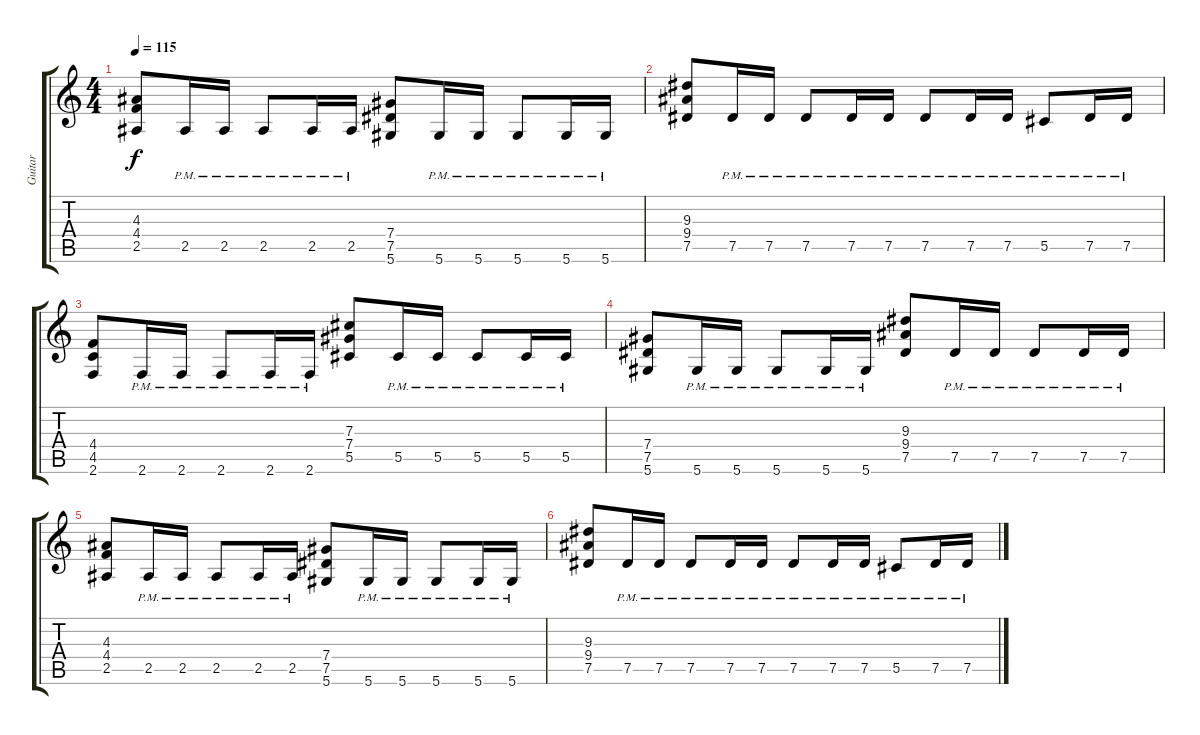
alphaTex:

\track ("Guitar" "Guitar") {instrument overdrivenguitar}
\staff {score tabs}
\tuning (Eb4 Bb3 Gb3 Db3 Ab2 Eb2) {hide}
\ts (4 4)
\tempo 115
\clef g2
\ks c
(4.3 4.4 2.5).8{dy f} 2.5{pm}.16 2.5{pm}.16 2.5{pm}.8 2.5{pm}.16 2.5{pm}.16 (7.4 7.5 5.6).8 5.6{pm}.16 5.6{pm}.16 5.6{pm}.8 5.6{pm}.16 5.6{pm}.16 |
(9.3 9.4 7.5).8 7.5{pm}.16 7.5{pm}.16 7.5{pm}.8 7.5{pm}.16 7.5{pm}.16 7.5{pm}.8 7.5{pm}.16 7.5{pm}.16 5.5{pm}.8 7.5{pm}.16 7.5{pm}.16 |
(4.4 4.5 2.6).8 2.6{pm}.16 2.6{pm}.16 2.6{pm}.8 2.6{pm}.16 2.6{pm}.16 (7.3 7.4 5.5).8 5.5{pm}.16 5.5{pm}.16 5.5{pm}.8 5.5{pm}.16 5.5{pm}.16 |
(7.4 7.5 5.6).8 5.6{pm}.16 5.6{pm}.16 5.6{pm}.8 5.6{pm}.16 5.6{pm}.16 (9.3 9.4 7.5).8 7.5{pm}.16 7.5{pm}.16 7.5{pm}.8 7.5{pm}.16 7.5{pm}.16 |
(4.3 4.4 2.5).8 2.5{pm}.16 2.5{pm}.16 2.5{pm}.8 2.5{pm}.16 2.5{pm}.16 (7.4 7.5 5.6).8 5.6{pm}.16 5.6{pm}.16 5.6{pm}.8 5.6{pm}.16 5.6{pm}.16 |
(9.3 9.4 7.5).8 7.5{pm}.16 7.5{pm}.16 7.5{pm}.8 7.5{pm}.16 7.5{pm}.16 7.5{pm}.8 7.5{pm}.16 7.5{pm}.16 5.5{pm}.8 7.5{pm}.16 7.5{pm}.16
